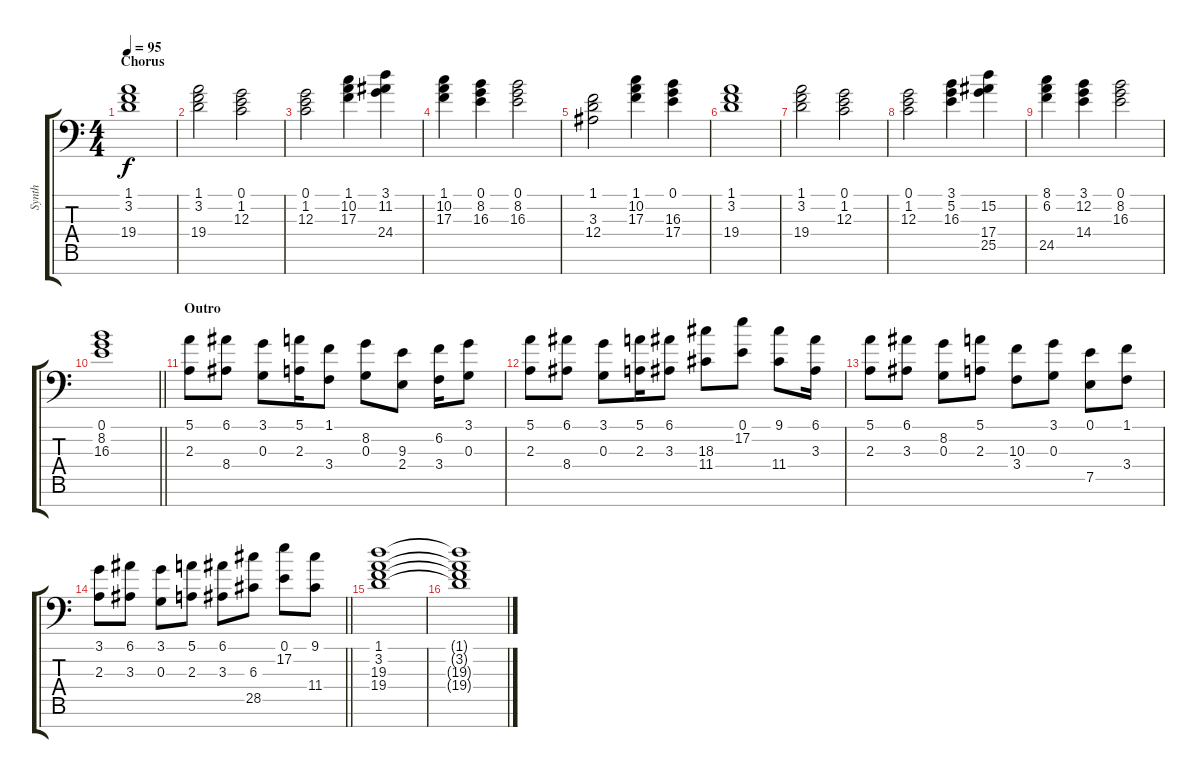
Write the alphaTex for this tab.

\track ("Synth" "Synth") {instrument pad4choir}
\staff {score tabs}
\tuning (E4 B3 G3 D3 A2 E2 C-1) {hide}
\ts (4 4)
\section ("" "Chorus")
\tempo 95
\clef f4
\ks c
(1.1 3.2 19.4).1{dy f} |
(1.1 3.2 19.4).2 (0.1 1.2 12.3).2 |
(0.1 1.2 12.3).2 (1.1 10.2 17.3).4 (3.1 11.2 24.4).4 |
(1.1 10.2 17.3).4 (0.1 8.2 16.3).4 (0.1 8.2 16.3).2 |
(1.1 3.3 12.4).2 (1.1 10.2 17.3).4 (0.1 16.3 17.4).4 |
(1.1 3.2 19.4).1 |
(1.1 3.2 19.4).2 (0.1 1.2 12.3).2 |
(0.1 1.2 12.3).2 (3.1 5.2 16.3).4 (15.2 17.4 25.5).4 |
(8.1 6.2 24.5).4 (3.1 12.2 14.4).4 (0.1 8.2 16.3).2 |
\barLineRight lightlight
(0.1 8.2 16.3).1 |
\section ("" "Outro")
(5.1 2.3).8 (6.1 8.4).8 (3.1 0.3).8 (5.1 2.3).16 (1.1 3.4).8 (8.2 0.3).8 (9.3 2.4).8 (6.2 3.4).16 (3.1 0.3).8 |
(5.1 2.3).8 (6.1 8.4).8 (3.1 0.3).8 (5.1 2.3).16 (6.1 3.3).8 (18.3 11.4).8 (0.1 17.2).8 (9.1 11.4).8 (6.1 3.3).16 |
(5.1 2.3).8 (6.1 3.3).8 (8.2 0.3).8 (5.1 2.3).8 (10.3 3.4).8 (3.1 0.3).8 (0.1 7.5).8 (1.1 3.4).8 |
\barLineRight lightlight
(3.1 2.3).8 (6.1 3.3).8 (3.1 0.3).8 (5.1 2.3).8 (6.1 3.3).8 (6.3 28.5).8 (0.1 17.2).8 (9.1 11.4).8 |
(1.1 3.2 19.3 19.4).1 |
(1.1{t} 3.2{t} 19.3{t} 19.4{t}).1
